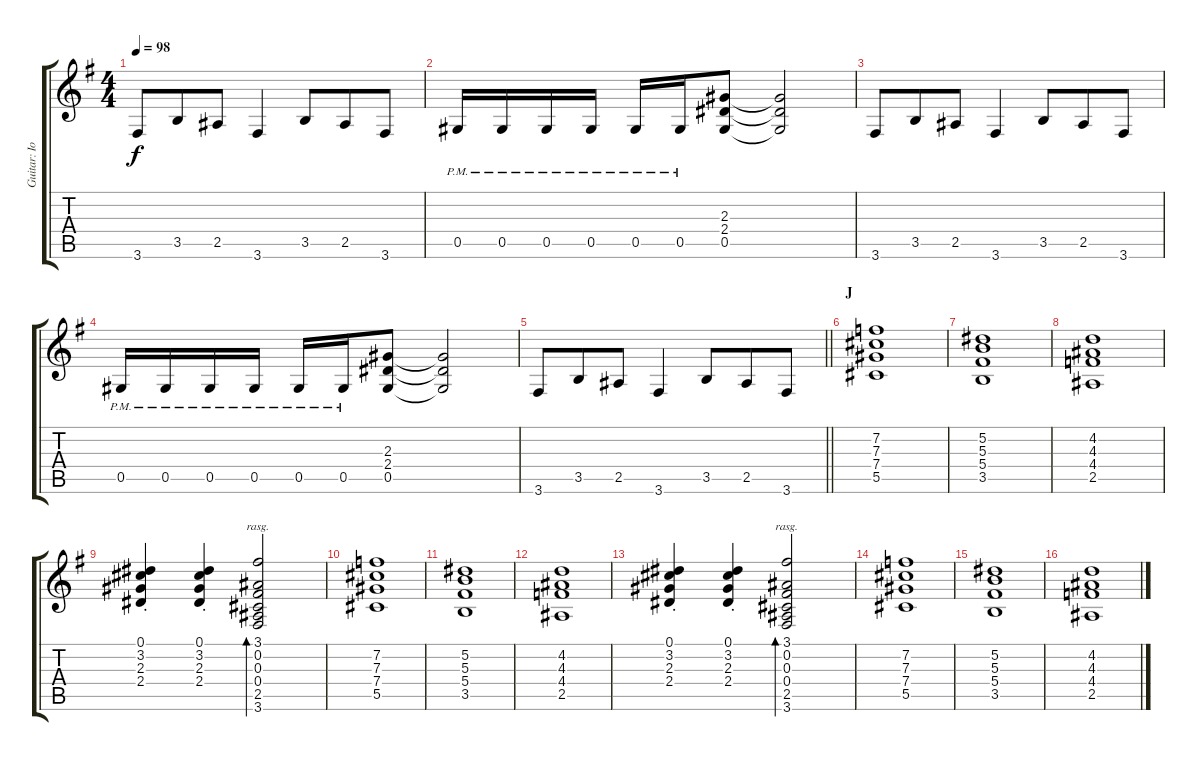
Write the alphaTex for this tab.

\track ("Guitar: Iommi" "Guitar: Io") {instrument distortionguitar}
\staff {score tabs}
\tuning (Eb4 Bb3 Gb3 Db3 Ab2 Eb2) {hide}
\ts (4 4)
\tempo 98
\clef g2
\ks g
3.6.8{dy f} 3.5.8{beam merge} 2.5.8 3.6.4 3.5.8{beam merge} 2.5.8 3.6.8 |
0.5{pm}.16 0.5{pm}.16 0.5{pm}.16 0.5{pm}.16 0.5{pm}.16 0.5{pm}.16 (2.3 2.4 0.5).8 (2.3{t} 2.4{t} 0.5{t}).2 |
3.6.8 3.5.8{beam merge} 2.5.8 3.6.4 3.5.8{beam merge} 2.5.8 3.6.8 |
0.5{pm}.16 0.5{pm}.16 0.5{pm}.16 0.5{pm}.16 0.5{pm}.16 0.5{pm}.16 (2.3 2.4 0.5).8 (2.3{t} 2.4{t} 0.5{t}).2 |
\barLineRight lightlight
3.6.8 3.5.8{beam merge} 2.5.8 3.6.4 3.5.8{beam merge} 2.5.8 3.6.8 |
\section ("" "J")
(7.2 7.3 7.4 5.5).1 |
(5.2 5.3 5.4 3.5).1 |
(4.2 4.3 4.4 2.5).1 |
(0.1{st} 3.2{st} 2.3{st} 2.4{st}).4 (0.1{st} 3.2{st} 2.3{st} 2.4{st}).4 (3.1 0.2 0.3 0.4 2.5 3.6).2{bd 480 rasg ii} |
(7.2 7.3 7.4 5.5).1 |
(5.2 5.3 5.4 3.5).1 |
(4.2 4.3 4.4 2.5).1 |
(0.1{st} 3.2{st} 2.3{st} 2.4{st}).4 (0.1{st} 3.2{st} 2.3{st} 2.4{st}).4 (3.1 0.2 0.3 0.4 2.5 3.6).2{bd 480 rasg ii} |
(7.2 7.3 7.4 5.5).1 |
(5.2 5.3 5.4 3.5).1 |
(4.2 4.3 4.4 2.5).1
